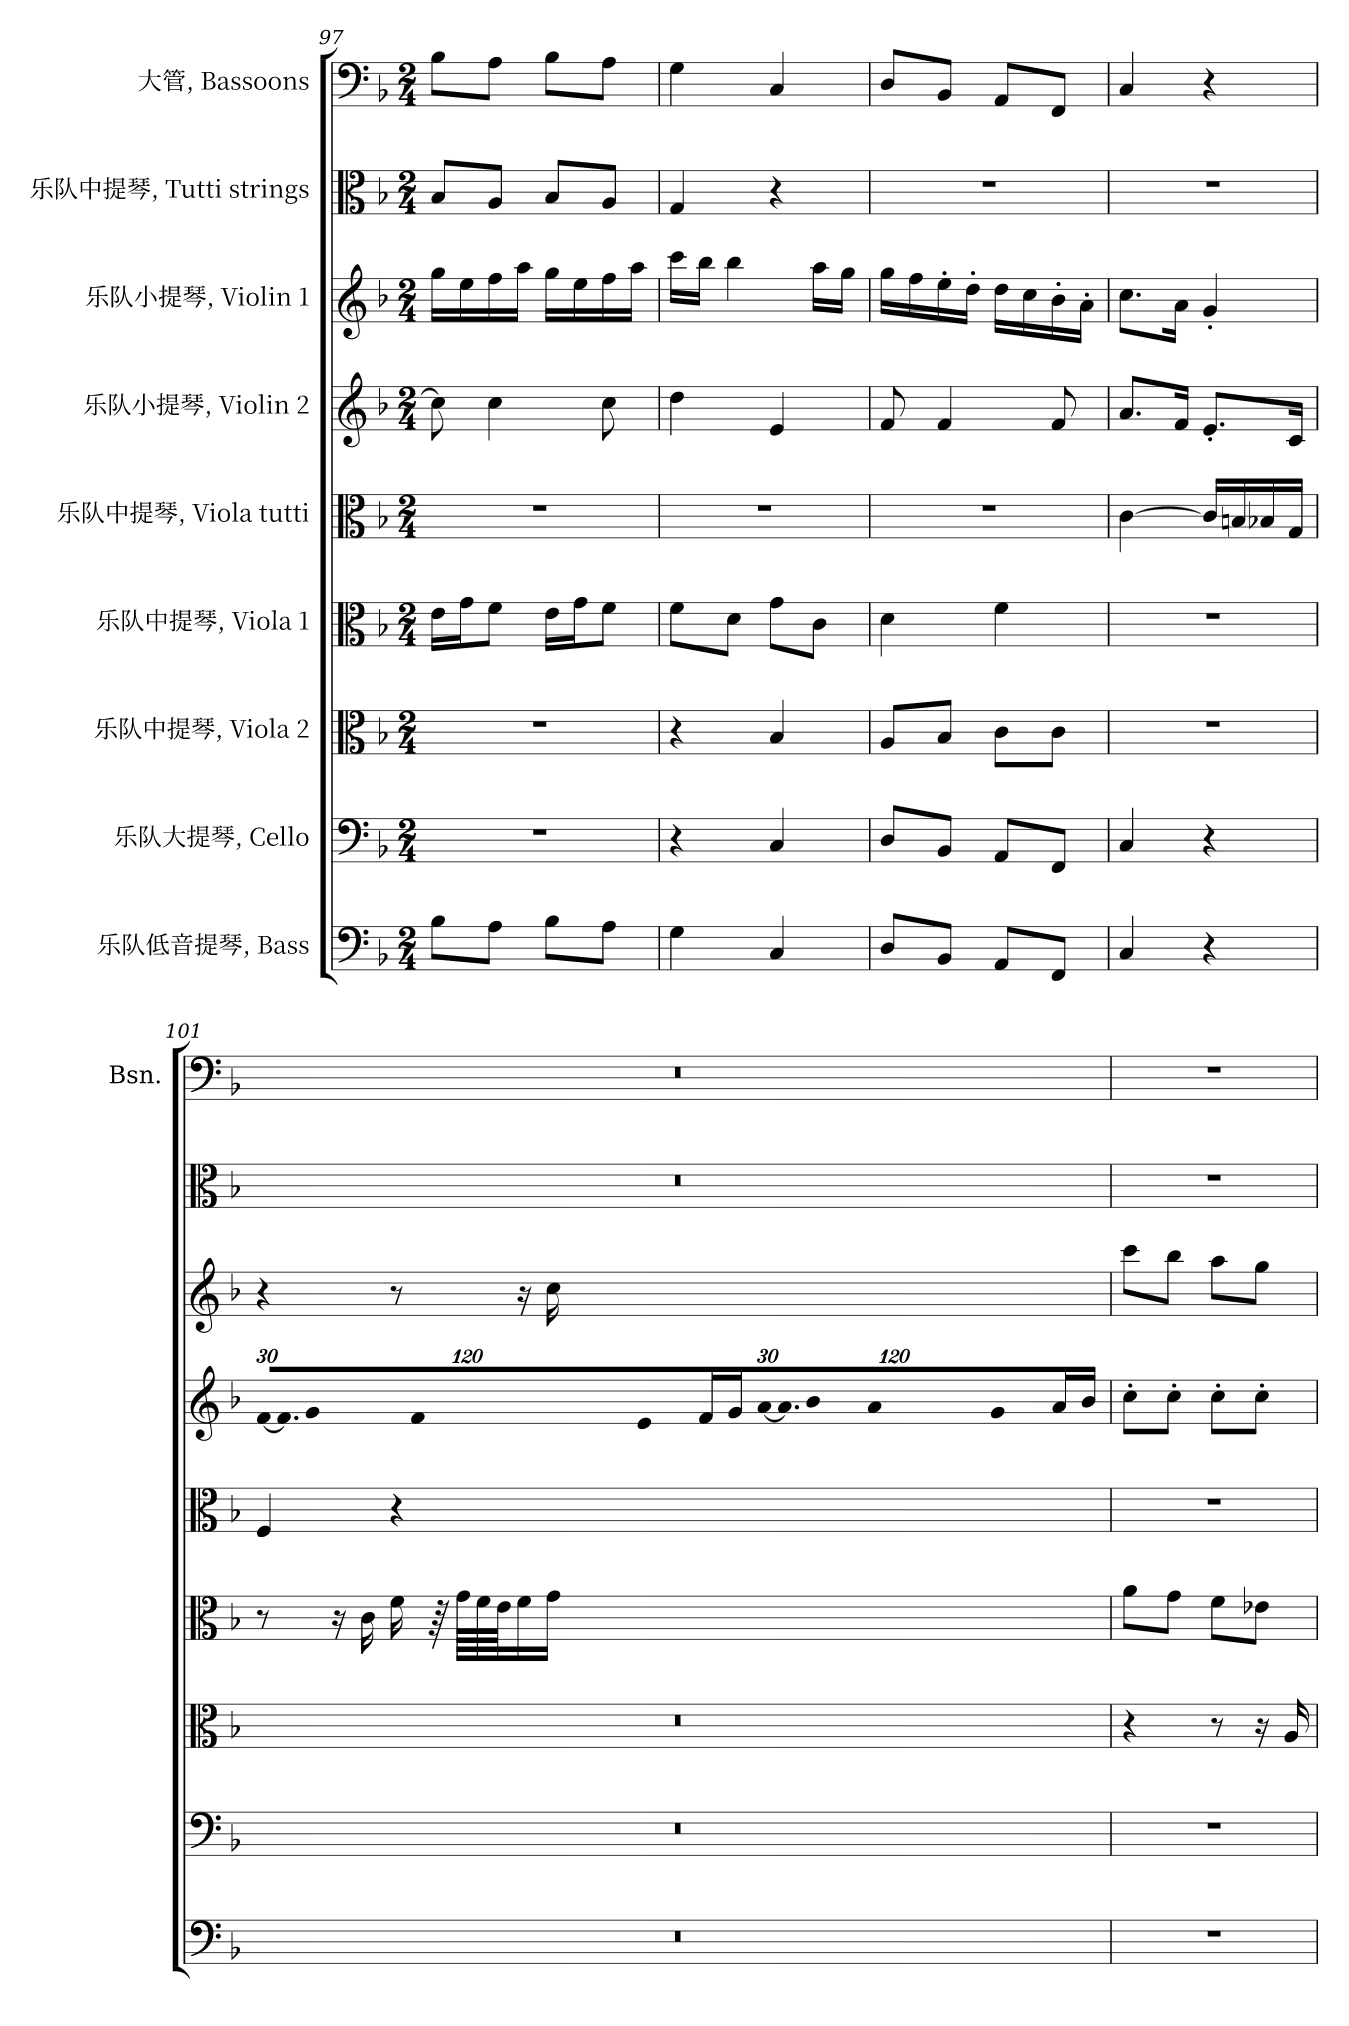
**kern	**kern	**kern	**kern	**kern	**kern	**kern	**kern	**kern
*part9	*part8	*part7	*part6	*part5	*part4	*part3	*part2	*part1
*staff9	*staff8	*staff7	*staff6	*staff5	*staff4	*staff3	*staff2	*staff1
*I"乐队低音提琴, Bass	*I"乐队大提琴, Cello	*I"乐队中提琴, Viola 2	*I"乐队中提琴, Viola 1	*I"乐队中提琴, Viola tutti	*I"乐队小提琴, Violin 2	*I"乐队小提琴, Violin 1	*I"乐队中提琴, Tutti strings	*I"大管, Bassoons
*	*	*	*	*	*	*	*	*I'Bsn.
*clefF4	*clefF4	*clefC3	*clefC3	*clefC3	*clefG2	*clefG2	*clefC3	*clefF4
*ITrd7c12	*	*	*	*	*	*	*	*
*k[b-]	*k[b-]	*k[b-]	*k[b-]	*k[b-]	*k[b-]	*k[b-]	*k[b-]	*k[b-]
*M2/4	*M2/4	*M2/4	*M2/4	*M2/4	*M2/4	*M2/4	*M2/4	*M2/4
*MM49	*MM49	*MM49	*MM49	*MM49	*MM49	*MM49	*MM49	*MM49
=97	=97	=97	=97	=97	=97	=97	=97	=97
8BB-\L	2r	2r	16e\LL	2r	8cc\]	16gg\LL	8B-/L	8B-\L
.	.	.	16g\J	.	.	16ee\	.	.
*	*	*	*	*	*	*	*	*MM50
8AA\J	.	.	8f\J	.	4cc\	16ff\	8A/J	8A\J
.	.	.	.	.	.	16aa\JJ	.	.
8BB-\L	.	.	16e\LL	.	.	16gg\LL	8B-/L	8B-\L
.	.	.	16g\J	.	.	16ee\	.	.
*	*	*	*	*	*	*	*	*MM48
8AA\J	.	.	8f\J	.	8cc\	16ff\	8A/J	8A\J
.	.	.	.	.	.	16aa\JJ	.	.
=98	=98	=98	=98	=98	=98	=98	=98	=98
*	*	*	*	*	*	*	*	*MM43
4GG\	4r	4r	8f\L	2r	4dd\	16ccc\LL	4G/	4G\
.	.	.	.	.	.	16bb-\JJ	.	.
.	.	.	8d\J	.	.	4bb-\	.	.
*	*	*	*	*	*	*	*	*MM50
4CC/	4C/	4B-/	8g\L	.	4e/	.	4r	4C/
.	.	.	8c\J	.	.	16aa\LL	.	.
.	.	.	.	.	.	16gg\JJ	.	.
!!LO:PB:g=z
=99	=99	=99	=99	=99	=99	=99	=99	=99
8DD/L	8D/L	8A/L	4d\	2r	8f/	16gg\LL	2r	8D/L
.	.	.	.	.	.	16ff\	.	.
8BBB-/J	8BB-/J	8B-/J	.	.	4f/	16ee'\	.	8BB-/J
.	.	.	.	.	.	16dd'\JJ	.	.
8AAA/L	8AA/L	8c\L	4f\	.	.	16dd\LL	.	8AA/L
.	.	.	.	.	.	16cc\	.	.
8FFF/J	8FF/J	8c\J	.	.	8f/	16b-'\	.	8FF/J
.	.	.	.	.	.	16a'\JJ	.	.
=100	=100	=100	=100	=100	=100	=100	=100	=100
*	*	*	*	*	*	*	*	*MM48
4CC/	4C/	2r	2r	[4c\	8.a/L	8.cc\L	2r	4C/
.	.	.	.	.	16f/Jk	16a\Jk	.	.
*	*	*	*	*	*	*	*	*MM41
4r	4r	.	.	16c/LL]	8.e'/L	4g'/	.	4r
.	.	.	.	16Bn/	.	.	.	.
.	.	.	.	16B-X/	.	.	.	.
.	.	.	.	16G/JJ	16c/Jk	.	.	.
=101	=101	=101	=101	=101	=101	=101	=101	=101
*	*	*	*	*	*Xbrackettup	*	*	*
*	*	*	*	*	*	*	*	*MM47
!	!	!	!	!	!LO:N:vis=256%9	!	!	!
2r	2r	2r	8r	4F/	[960%17f/KLLL	4r	2r	2r
!	!	!	!	!	!LO:N:vis=32.	!	!	!
.	.	.	.	.	1920%103f/]	.	.	.
!	!	!	!	!	!LO:N:vis=256%9	!	!	!
.	.	.	.	.	960%17g/L	.	.	.
!	!	!	!	!	!LO:N:vis=256%9	!	!	!
.	.	.	.	.	960%17f/	.	.	.
.	.	.	.	.	1920ryy	.	.	.
!	!	!	!	!	!LO:N:vis=256%9	!	!	!
.	.	.	.	.	960%17e/JJ	.	.	.
.	.	.	16r	.	16f/	.	.	.
.	.	.	16c\	.	16g/	.	.	.
!	!	!	!	!	!LO:N:vis=256%9	!	!	!
.	.	.	16f\	4r	[960%17a/KL	8r	.	.
!	!	!	!	!	!LO:N:vis=32.	!	!	!
.	.	.	.	.	1920%103a/]	.	.	.
.	.	.	64r	.	.	.	.	.
!	!	!	!	!	!LO:N:vis=256%9	!	!	!
.	.	.	.	.	960%17b-/L	.	.	.
.	.	.	64g\LLLL	.	.	.	.	.
!	!	!	!	!	!LO:N:vis=256%9	!	!	!
.	.	.	.	.	960%17a/	.	.	.
.	.	.	64f\	.	.	.	.	.
.	.	.	.	.	1920ryy	.	.	.
!	!	!	!	!	!LO:N:vis=256%9	!	!	!
.	.	.	.	.	960%17g/JJ	.	.	.
.	.	.	64e\JJ	.	.	.	.	.
.	.	.	16f\	.	16a/	16r	.	.
.	.	.	16g\JJ	.	16b-/JJ	16cc\	.	.
=102	=102	=102	=102	=102	=102	=102	=102	=102
*	*	*	*	*	*	*	*	*MM47
2r	2r	4r	8a\L	2r	8cc'\L	8ccc\L	2r	2r
.	.	.	8g\J	.	8cc'\J	8bb-\J	.	.
.	.	8r	8f\L	.	8cc'\L	8aa\L	.	.
.	.	16r	8e-X\J	.	8cc'\J	8gg\J	.	.
.	.	16A/	.	.	.	.	.	.
=	=	=	=	=	=	=	=	=
*-	*-	*-	*-	*-	*-	*-	*-	*-
